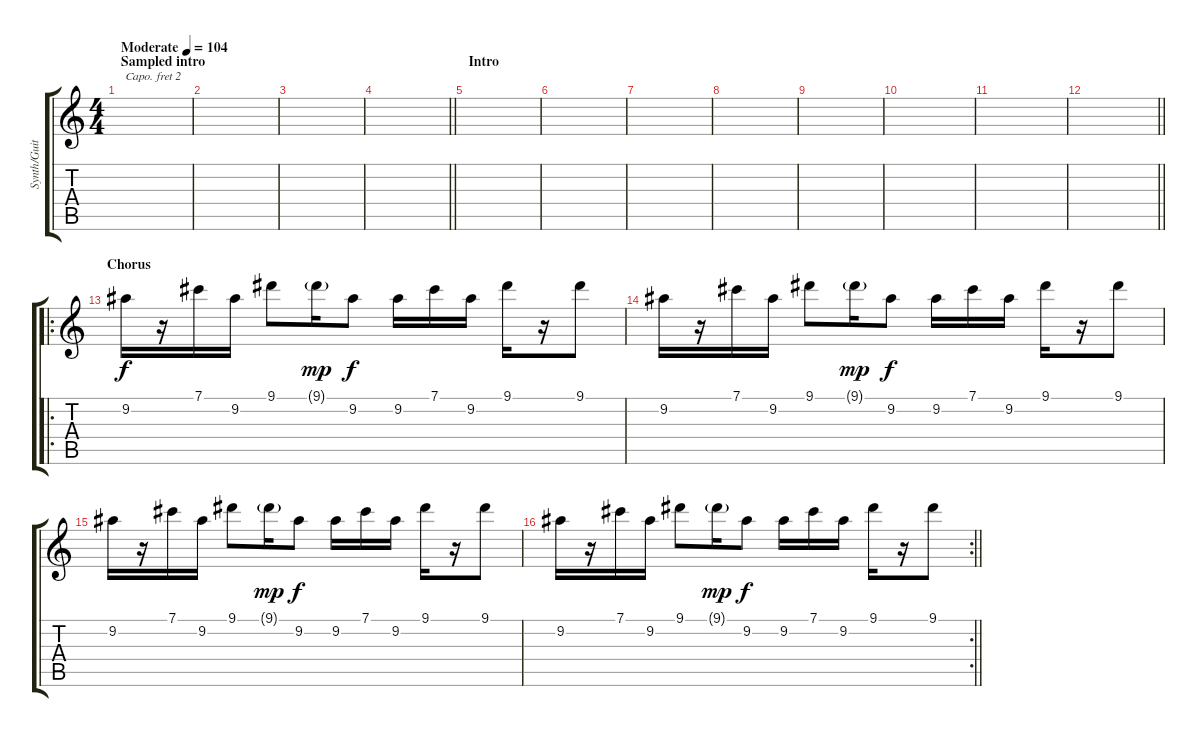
\track ("Synth/Guitar" "Synth/Guit") {instrument electricguitarjazz}
\staff {score tabs}
\capo 2
\tuning (E4 B3 G3 D3 A2 E2) {hide}
\ts (4 4)
\section ("" "Sampled intro")
\tempo (104 "Moderate")
\clef g2
\ks c
|
|
|
\barLineRight lightlight
|
\section ("" "Intro")
|
|
|
|
|
|
|
\barLineRight lightlight
|
\ro
\section ("" "Chorus")
9.2.16 r.16 7.1.16 9.2.16 9.1.8 9.1{g}.16{dy mp} 9.2.8{dy f} 9.2.16 7.1.16 9.2.16 9.1.16 r.16 9.1.8 |
9.2.16 r.16 7.1.16 9.2.16 9.1.8 9.1{g}.16{dy mp} 9.2.8{dy f} 9.2.16 7.1.16 9.2.16 9.1.16 r.16 9.1.8 |
9.2.16 r.16 7.1.16 9.2.16 9.1.8 9.1{g}.16{dy mp} 9.2.8{dy f} 9.2.16 7.1.16 9.2.16 9.1.16 r.16 9.1.8 |
\rc 2
\barLineRight lightlight
9.2.16 r.16 7.1.16 9.2.16 9.1.8 9.1{g}.16{dy mp} 9.2.8{dy f} 9.2.16 7.1.16 9.2.16 9.1.16 r.16 9.1.8
